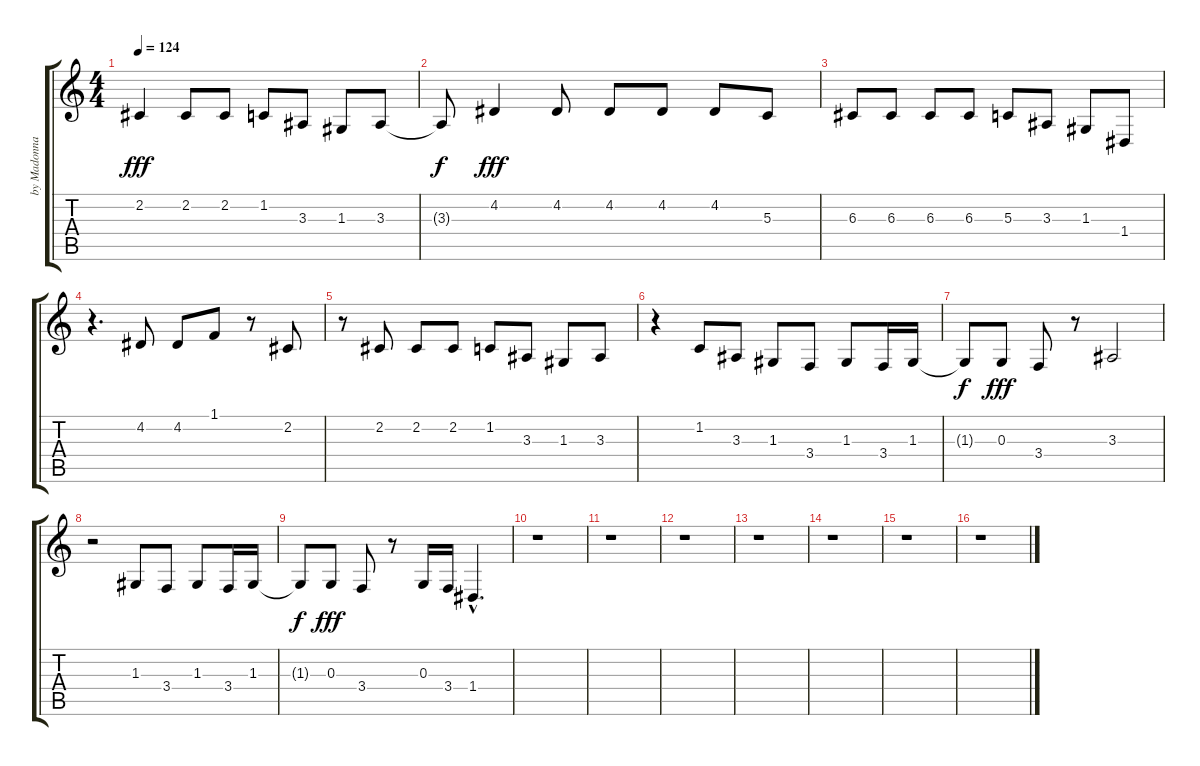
\track ("by Madonna" "by Madonna") {instrument fx4atmosphere}
\staff {score tabs}
\tuning (E4 B3 G3 D3 A2 E2) {hide}
\ts (4 4)
\tempo 124
\clef g2
\ks c
2.2.4{dy fff} 2.2.8 2.2.8 1.2.8 3.3.8 1.3.8 3.3.8 |
3.3{t}.8{dy f} 4.2.4{dy fff} 4.2.8 4.2.8 4.2.8 4.2.8 5.3.8 |
6.3.8 6.3.8 6.3.8 6.3.8 5.3.8 3.3.8 1.3.8 1.4.8 |
r.4{d} 4.2.8 4.2.8 1.1.8 r.8 2.2.8 |
r.8 2.2.8 2.2.8 2.2.8 1.2.8 3.3.8 1.3.8 3.3.8 |
r.4 1.2.8 3.3.8 1.3.8 3.4.8 1.3.8 3.4.16 1.3.16 |
1.3{t}.8{dy f} 0.3.8{dy fff} 3.4.8 r.8 3.3.2 |
r.2 1.3.8 3.4.8 1.3.8 3.4.16 1.3.16 |
1.3{t}.8{dy f} 0.3.8{dy fff} 3.4.8 r.8 0.3.16 3.4.16 1.4{hac}.4{d} |
r.1 |
r.1 |
r.1 |
r.1 |
r.1 |
r.1 |
r.1
